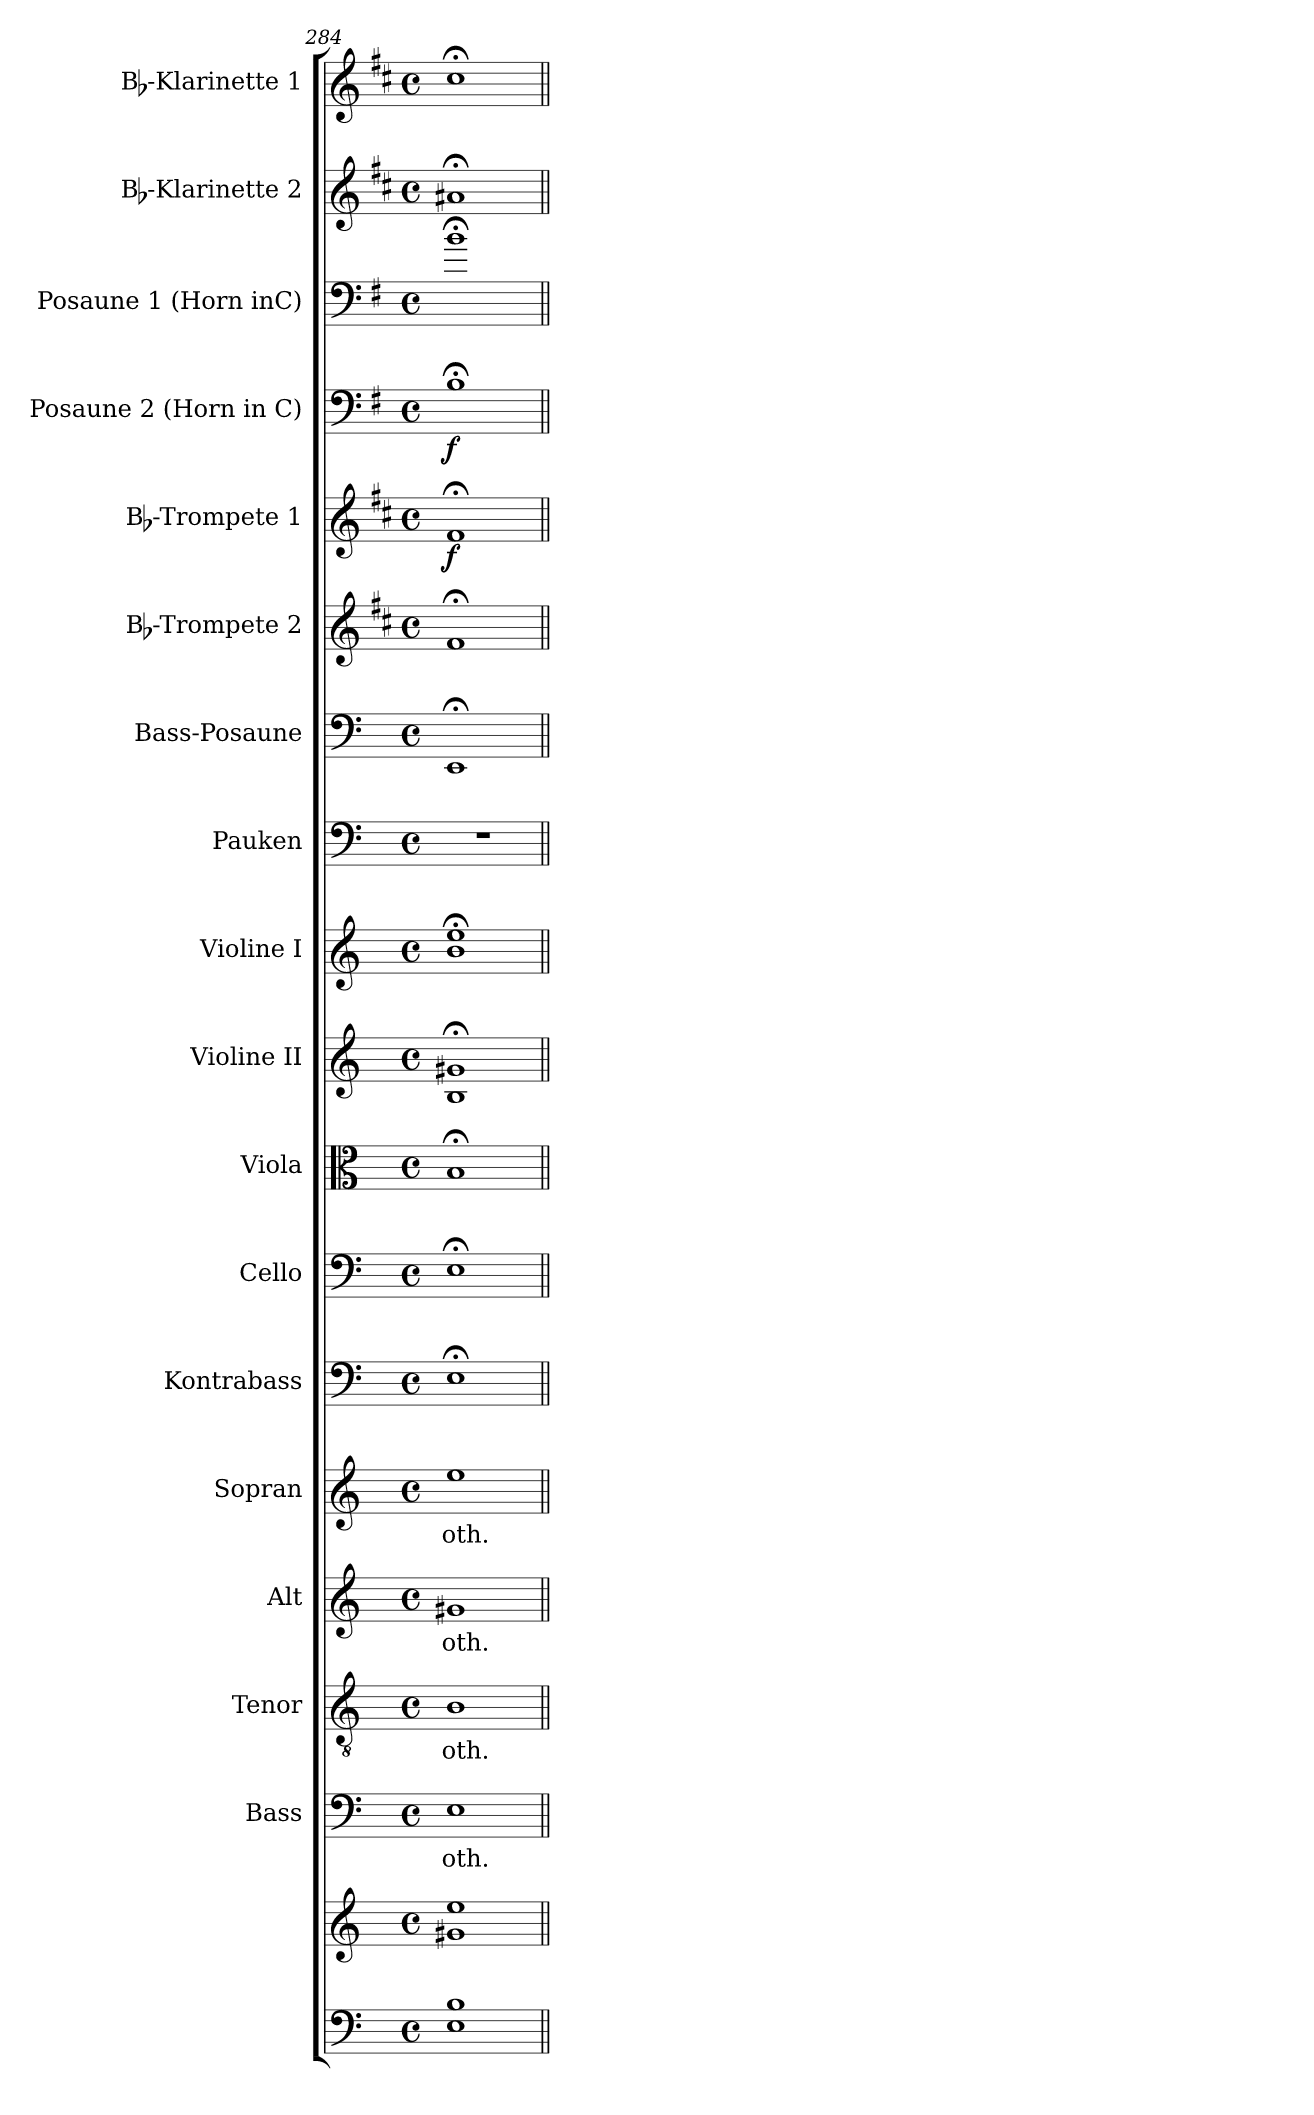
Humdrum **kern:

**kern	**kern	**kern	**text	**kern	**text	**kern	**text	**kern	**text	**kern	**kern	**kern	**kern	**kern	**kern	**kern	**kern	**kern	**dynam	**kern	**dynam	**kern	**kern	**kern
*part18	*part18	*part17	*part17	*part16	*part16	*part15	*part15	*part14	*part14	*part13	*part12	*part11	*part10	*part9	*part8	*part7	*part6	*part5	*part5	*part4	*part4	*part3	*part2	*part1
*staff19	*staff18	*staff17	*staff17	*staff16	*staff16	*staff15	*staff15	*staff14	*staff14	*staff13	*staff12	*staff11	*staff10	*staff9	*staff8	*staff7	*staff6	*staff5	*staff5	*staff4	*staff4	*staff3	*staff2	*staff1
*	*	*I"Bass	*	*I"Tenor	*	*I"Alt	*	*I"Sopran	*	*I"Kontrabass	*I"Cello	*I"Viola	*I"Violine II	*I"Violine I	*I"Pauken	*I"Bass-Posaune	*I"Bb-Trompete 2	*I"Bb-Trompete 1	*	*I"Posaune 2 (Horn in C)	*	*I"Posaune 1 (Horn inC)	*I"Bb-Klarinette 2	*I"Bb-Klarinette 1
*	*	*I'B.	*	*I'T.	*	*I'A.	*	*I'S.	*	*I'Kb.	*	*I'Vla.	*I'Vl. II	*I'Vl. I	*I'Pk.	*I'B-Pos.	*I'Bb Trp. 2	*I'Bb Trp. 1	*	*I'Pos. 2	*	*I'Pos. 1	*I'Bb Kl. 2	*I'Bb Kl. 1
*clefF4	*clefG2	*clefF4	*	*clefGv2	*	*clefG2	*	*clefG2	*	*clefF4	*clefF4	*clefC3	*clefG2	*clefG2	*clefF4	*clefF4	*clefG2	*clefG2	*	*clefF4	*	*clefF4	*clefG2	*clefG2
*	*	*	*	*	*	*	*	*	*	*ITrd7c12	*	*	*	*	*	*	*ITrd1c2	*ITrd1c2	*	*ITrd4c7	*	*ITrd4c7	*ITrd1c2	*ITrd1c2
*k[]	*k[]	*k[]	*	*k[]	*	*k[]	*	*k[]	*	*k[]	*k[]	*k[]	*k[]	*k[]	*k[]	*k[]	*k[]	*k[]	*	*k[]	*	*k[]	*k[]	*k[]
*C:	*C:	*C:	*	*C:	*	*C:	*	*C:	*	*C:	*C:	*C:	*C:	*C:	*C:	*C:	*C:	*C:	*	*C:	*	*C:	*C:	*C:
*M4/4	*M4/4	*M4/4	*	*M4/4	*	*M4/4	*	*M4/4	*	*M4/4	*M4/4	*M4/4	*M4/4	*M4/4	*M4/4	*M4/4	*M4/4	*M4/4	*	*M4/4	*	*M4/4	*M4/4	*M4/4
*met(c)	*met(c)	*met(c)	*	*met(c)	*	*met(c)	*	*met(c)	*	*met(c)	*met(c)	*met(c)	*met(c)	*met(c)	*met(c)	*met(c)	*met(c)	*met(c)	*	*met(c)	*	*met(c)	*met(c)	*met(c)
=284	=284	=284	=284	=284	=284	=284	=284	=284	=284	=284	=284	=284	=284	=284	=284	=284	=284	=284	=284	=284	=284	=284	=284	=284
*^	*	*	*	*	*	*	*	*	*	*	*	*	*	*	*	*	*	*	*	*	*	*	*	*
!	!	!	!	!LO:LY:b	!	!LO:LY:b	!	!LO:LY:b	!	!LO:LY:b	!	!	!	!	!	!	!	!	!	!LO:DY:b	!	!LO:DY:b	!	!	!
1B	1E	1g#X 1ee	1E	-oth.	1B	-oth.	1g#X	-oth.	1ee	-oth.	1EE;<	1E;<	1B;<	1B;< 1g#X;<	1b;< 1ee;<	1r	1EE;<	1e;<	1e;<	f	1E;<	f	1e;<	1g#X;<	1b;<
*v	*v	*	*	*	*	*	*	*	*	*	*	*	*	*	*	*	*	*	*	*	*	*	*	*	*
=||	=||	=||	=||	=||	=||	=||	=||	=||	=||	=||	=||	=||	=||	=||	=||	=||	=||	=||	=||	=||	=||	=||	=||	=||
*-	*-	*-	*-	*-	*-	*-	*-	*-	*-	*-	*-	*-	*-	*-	*-	*-	*-	*-	*-	*-	*-	*-	*-	*-
